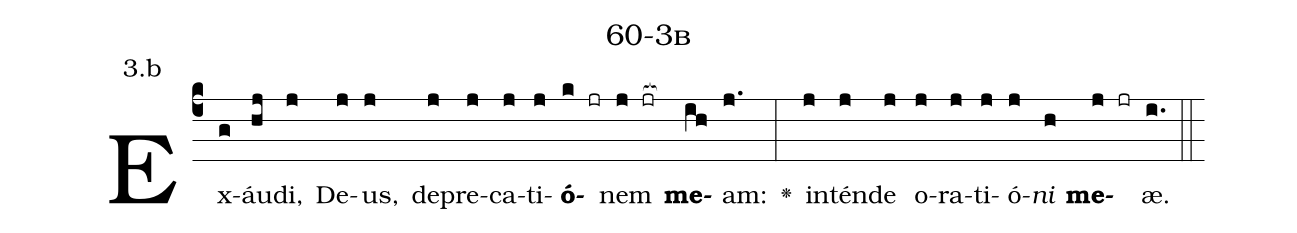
name: 60-3b;
annotation: 3.b;
%%
(c4)Ex(g)áu(hj)di,(j) De(j)us,(j) de(j)pre(j)ca(j)ti(j)<b>ó</b>(k jr)nem(j jr[ocb:1{]) <b>me</b>(ih[ocb:0}])am:(j.) <v>\greheightstar</v>(:) in(j)tén(j)de(j) o(j)ra(j)ti(j)ó(j)<i>ni</i>(h) <b>me</b>(j jr)æ.(i.) (::)


%E(j) u(j) o(j) u(h) a(j) e.(i.) (::)
